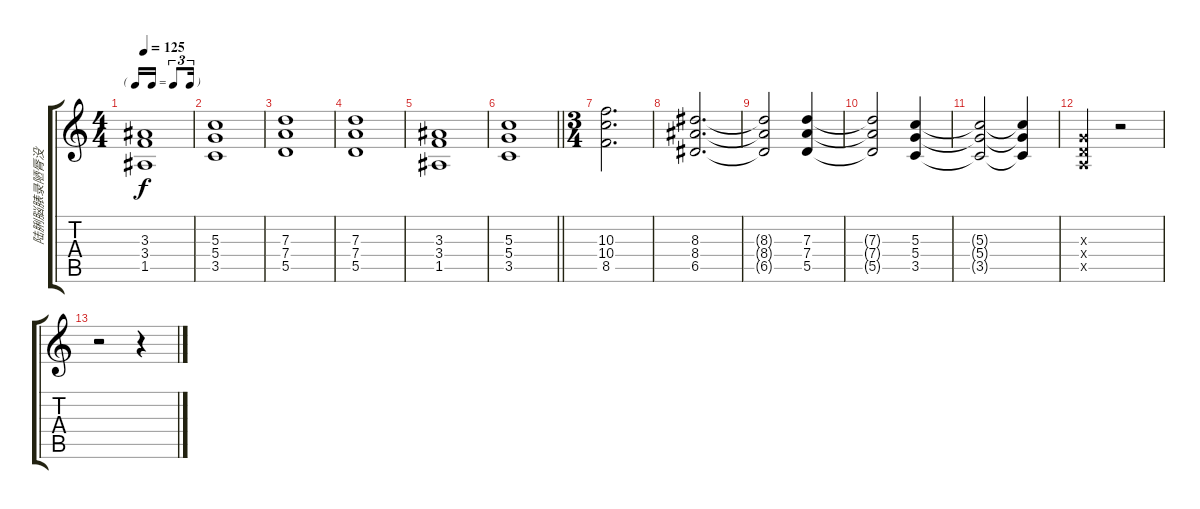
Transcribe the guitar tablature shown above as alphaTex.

\track ("陆脷脳脿录陋脣没" "陆脷脳脿录陋脣没") {instrument acousticguitarnylon}
\staff {score tabs}
\tuning (E4 B3 G3 D3 A2 E2) {hide}
\ts (4 4)
\tf triplet16th
\tempo 125
\clef g2
\ks c
(3.3 3.4 1.5).1{dy f} |
(5.3 5.4 3.5).1 |
(7.3 7.4 5.5).1 |
(7.3 7.4 5.5).1 |
(3.3 3.4 1.5).1 |
\barLineRight lightlight
(5.3 5.4 3.5).1 |
\ts (3 4)
(10.3 10.4 8.5).2{d} |
(8.3 8.4 6.5).2{d} |
(8.3{t} 8.4{t} 6.5{t}).2 (7.3 7.4 5.5).4 |
(7.3{t} 7.4{t} 5.5{t}).2 (5.3 5.4 3.5).4 |
(5.3{t} 5.4{t} 3.5{t}).2 (5.3{t} 5.4{t} 3.5{t}).4 |
(0.3{x} 0.4{x} 0.5{x}).4 r.2 |
r.2 r.4
